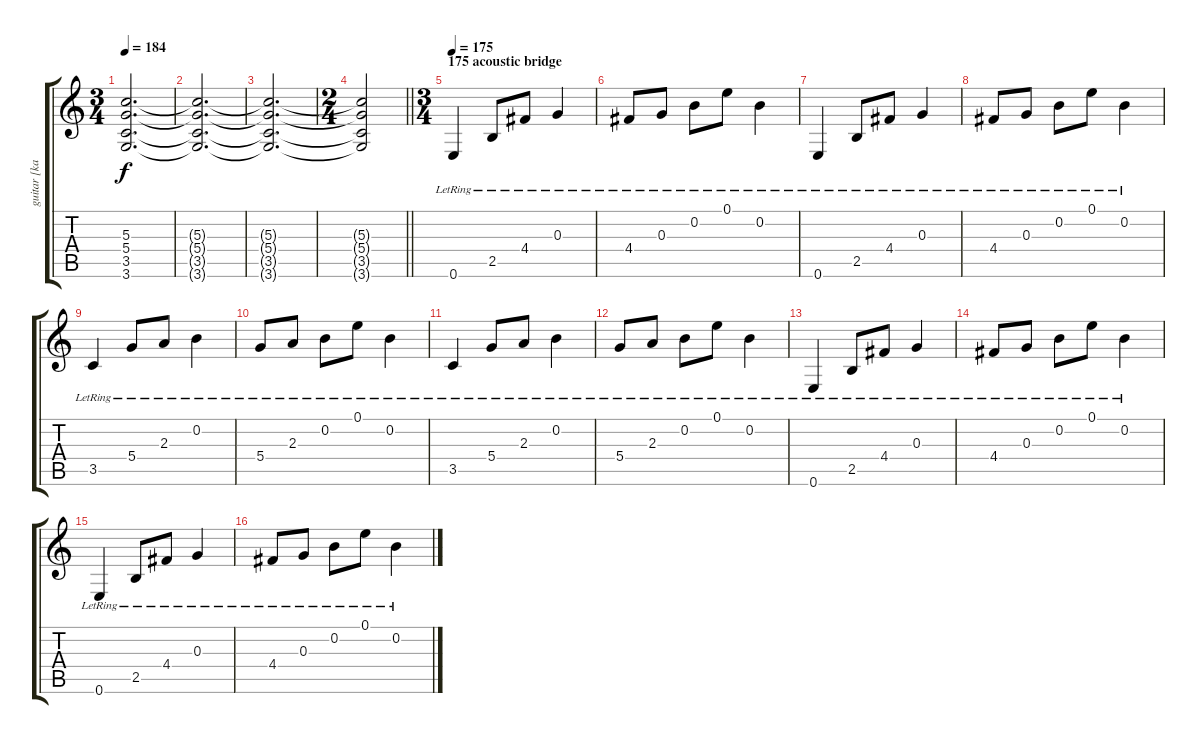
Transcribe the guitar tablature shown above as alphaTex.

\track ("guitar [karukan]" "guitar [ka") {instrument overdrivenguitar}
\staff {score tabs}
\tuning (E4 B3 G3 D3 A2 E2) {hide}
\ts (3 4)
\tempo 184
\clef g2
\ks c
(5.3{t} 5.4{t} 3.5{t} 3.6{t}).2{d dy f} |
(5.3{t} 5.4{t} 3.5{t} 3.6{t}).2{d} |
(5.3{t} 5.4{t} 3.5{t} 3.6{t}).2{d} |
\ts (2 4)
\barLineRight lightlight
(5.3{t} 5.4{t} 3.5{t} 3.6{t}).2 |
\ts (3 4)
\section ("" "175 acoustic bridge")
\tempo 175
0.6{lr}.4{instrument electricguitarclean} 2.5{lr}.8 4.4{lr}.8 0.3{lr}.4 |
4.4{lr}.8 0.3{lr}.8 0.2{lr}.8 0.1{lr}.8 0.2{lr}.4 |
0.6{lr}.4 2.5{lr}.8 4.4{lr}.8 0.3{lr}.4 |
4.4{lr}.8 0.3{lr}.8 0.2{lr}.8 0.1{lr}.8 0.2{lr}.4 |
3.5{lr}.4 5.4{lr}.8 2.3{lr}.8 0.2{lr}.4 |
5.4{lr}.8 2.3{lr}.8 0.2{lr}.8 0.1{lr}.8 0.2{lr}.4 |
3.5{lr}.4 5.4{lr}.8 2.3{lr}.8 0.2{lr}.4 |
5.4{lr}.8 2.3{lr}.8 0.2{lr}.8 0.1{lr}.8 0.2{lr}.4 |
0.6{lr}.4 2.5{lr}.8 4.4{lr}.8 0.3{lr}.4 |
4.4{lr}.8 0.3{lr}.8 0.2{lr}.8 0.1{lr}.8 0.2{lr}.4 |
0.6{lr}.4 2.5{lr}.8 4.4{lr}.8 0.3{lr}.4 |
4.4{lr}.8 0.3{lr}.8 0.2{lr}.8 0.1{lr}.8 0.2{lr}.4
